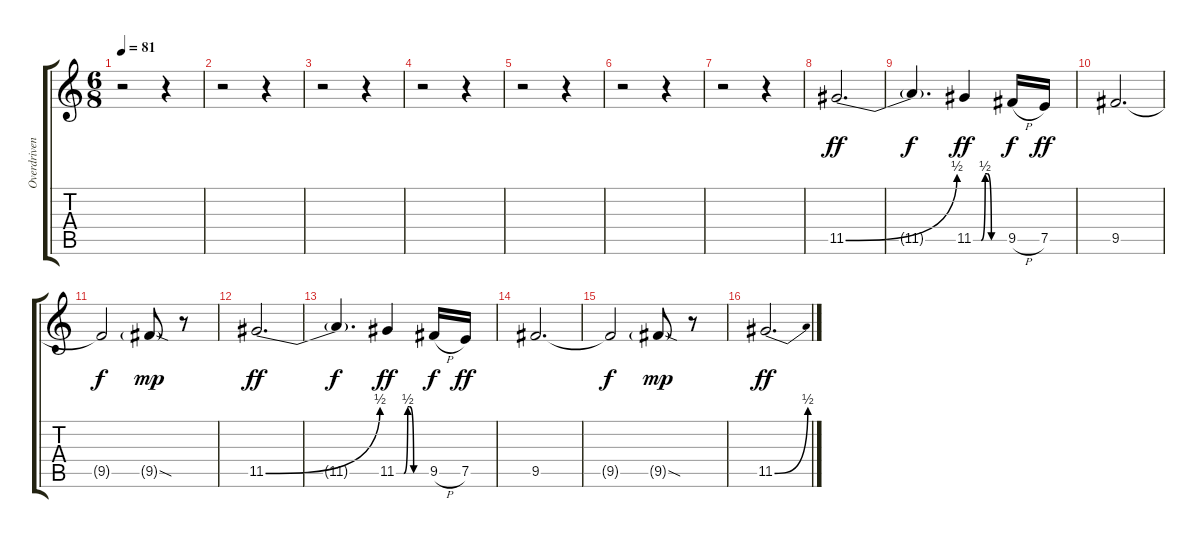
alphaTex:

\track ("Overdriven Guitar III" "Overdriven") {instrument overdrivenguitar}
\staff {score tabs}
\tuning (E4 B3 G3 D3 A2 D2) {hide}
\ts (6 8)
\tempo 81
\clef g2
\ks c
r.2{dy ff} r.4 |
r.2 r.4 |
r.2 r.4 |
r.2 r.4 |
r.2 r.4 |
r.2 r.4 |
r.2 r.4 |
11.5{be (bend 0 0 60 2)}.2{d} |
11.5{t}.4{d dy f} 11.5{be (custom 0 0 15 0 23 2 27 2 35 0 45 0 60 0)}.4{dy ff} 9.5{h}.16{dy f} 7.5.16{dy ff} |
9.5.2{d} |
9.5{t}.2{dy f} 9.5{sod g}.8{dy mp} r.8 |
11.5{be (bend 0 0 60 2)}.2{d dy ff} |
11.5{t}.4{d dy f} 11.5{be (custom 0 0 15 0 23 2 27 2 35 0 45 0 60 0)}.4{dy ff} 9.5{h}.16{dy f} 7.5.16{dy ff} |
9.5.2{d} |
9.5{t}.2{dy f} 9.5{sod g}.8{dy mp} r.8 |
11.5{be (bend 0 0 60 2)}.2{d dy ff}
